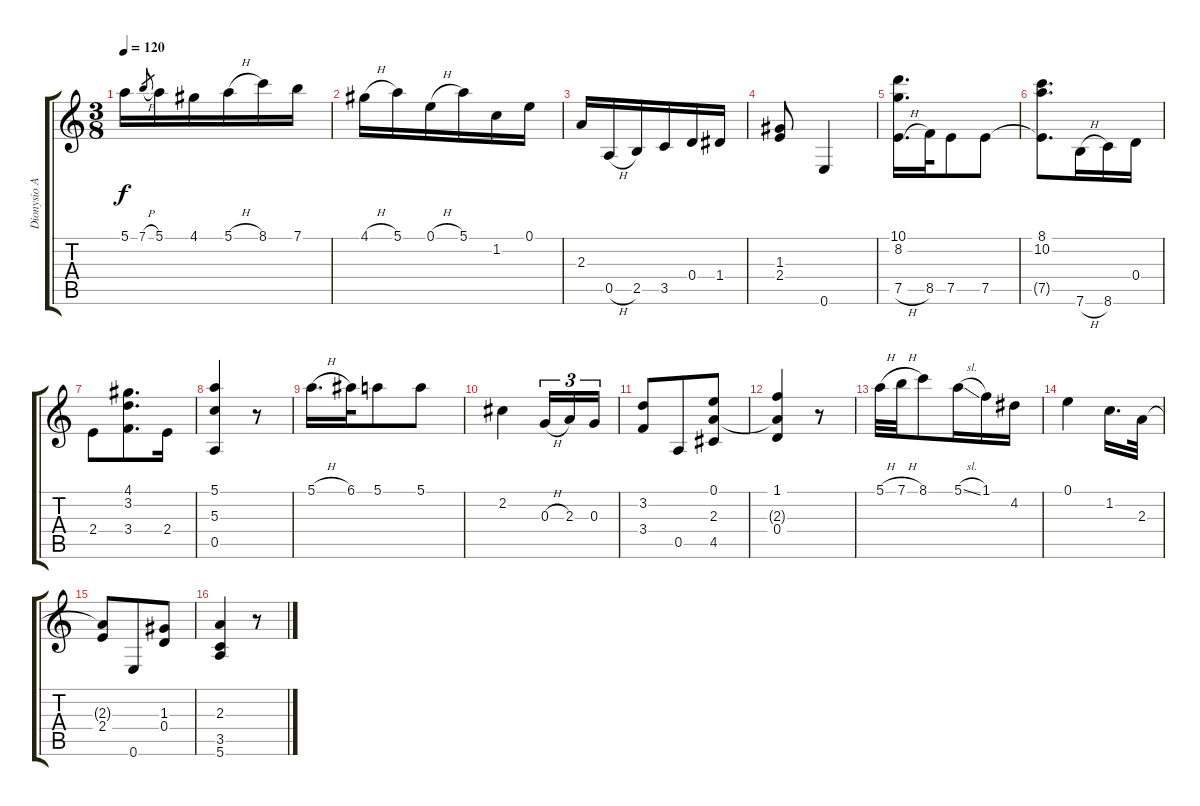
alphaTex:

\track ("Dionysio Aguado" "Dionysio A") {instrument acousticguitarnylon}
\staff {score tabs}
\tuning (E4 B3 G3 D3 A2 E2) {hide}
\ts (3 8)
\tempo 120
\clef g2
\ks c
5.1.16{dy f} 7.1{h}.8{gr} 5.1.16 4.1.16 5.1{h}.16 8.1.16 7.1.16 |
4.1{h}.16 5.1.16 0.1{h}.16 5.1.16 1.2.16 0.1.16 |
2.3.16 0.5{h}.16 2.5.16 3.5.16 0.4.16 1.4.16 |
(1.3 2.4).8 0.6.4 |
(10.1 8.2 7.5{h}).16{d} 8.5.32 7.5.8 7.5.8 |
(8.1 10.2 7.5{t}).8{d} 7.6{h}.16 8.6.16 0.4.16 |
2.4.8 (4.1 3.2 3.4).8{d} 2.4.16 |
(5.1 5.3 0.5).4 r.8 |
5.1{h}.16{d} 6.1.32 5.1.8 5.1.8 |
2.2.4 0.3{h}.16{tu (3 2)} 2.3.16{tu (3 2)} 0.3.16{tu (3 2)} |
(3.2 3.4).8 0.5.8 (0.1 2.3 4.5).8 |
(1.1 2.3{t} 0.4).4 r.8 |
5.1{h}.32 7.1{h}.32 8.1.8 5.1{sl}.16 1.1.16 4.2.16 |
0.1.4 1.2.16{d} 2.3.32 |
(2.3{t} 2.4).8 0.6.8 (1.3 0.4).8 |
(2.3 3.5 5.6).4 r.8
